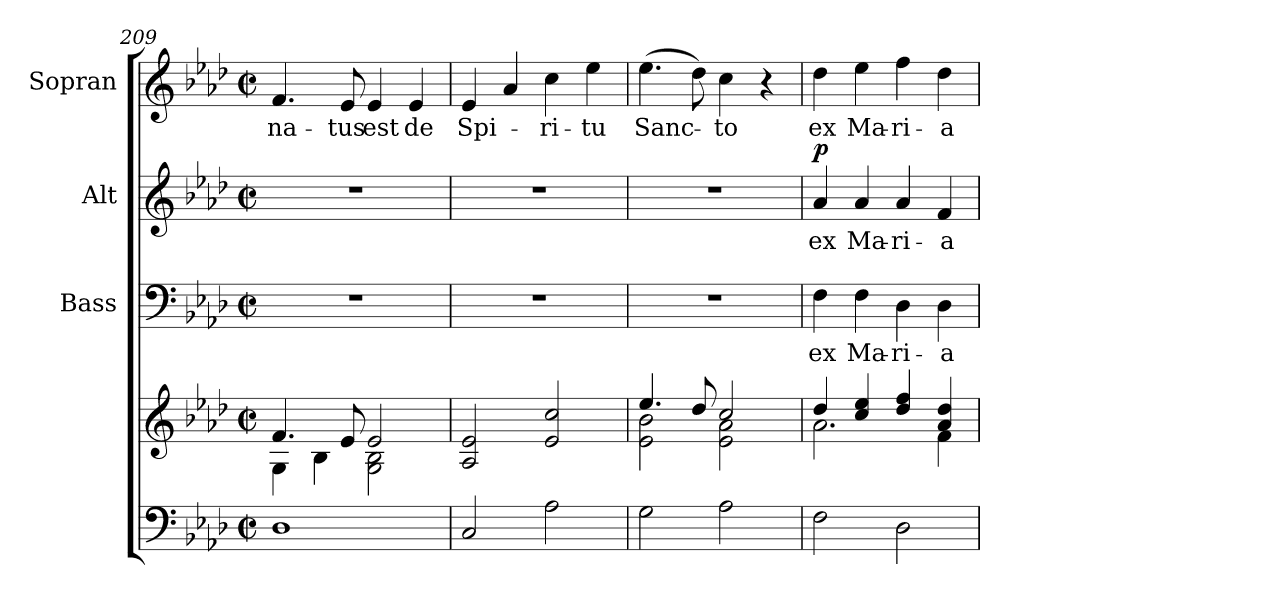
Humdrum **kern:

**kern	**kern	**kern	**text	**kern	**text	**dynam	**kern	**text
*part4	*part4	*part3	*part3	*part2	*part2	*part2	*part1	*part1
*staff5	*staff4	*staff3	*staff3	*staff2	*staff2	*staff2	*staff1	*staff1
*	*	*I"Bass	*	*I"Alt	*	*	*I"Sopran	*
*	*	*I'B.	*	*I'A.	*	*	*I'S.	*
*clefF4	*clefG2	*clefF4	*	*clefG2	*	*	*clefG2	*
*k[b-e-a-d-]	*k[b-e-a-d-]	*k[b-e-a-d-]	*	*k[b-e-a-d-]	*	*	*k[b-e-a-d-]	*
*A-:	*A-:	*A-:	*	*A-:	*	*	*A-:	*
*M2/2	*M2/2	*M2/2	*	*M2/2	*	*	*M2/2	*
*met(c|)	*met(c|)	*met(c|)	*	*met(c|)	*	*	*met(c|)	*
=209	=209	=209	=209	=209	=209	=209	=209	=209
*	*^	*	*	*	*	*	*	*
!	!	!	!	!	!	!	!	!	!LO:LY:b
1D-	4.f/	4G\	1r	.	1r	.	.	4.f/	-na-
.	.	4B-\	.	.	.	.	.	.	.
!	!	!	!	!	!	!	!	!	!LO:LY:b
.	8e-/	.	.	.	.	.	.	8e-/	-tus
!	!	!	!	!	!	!	!	!	!LO:LY:b
.	2e-/	2G\ 2B-\	.	.	.	.	.	4e-/	est
!	!	!	!	!	!	!	!	!	!LO:LY:b
.	.	.	.	.	.	.	.	4e-/	de
*	*v	*v	*	*	*	*	*	*	*
=210	=210	=210	=210	=210	=210	=210	=210	=210
!	!	!	!	!	!	!	!	!LO:LY:b
2C/	2A-/ 2e-/	1r	.	1r	.	.	4e-/	Spi-
.	.	.	.	.	.	.	4a-/	.
!	!	!	!	!	!	!	!	!LO:LY:b
2A-\	2e-/ 2cc/	.	.	.	.	.	4cc\	-ri-
!	!	!	!	!	!	!	!	!LO:LY:b
.	.	.	.	.	.	.	4ee-\	-tu
=211	=211	=211	=211	=211	=211	=211	=211	=211
*	*^	*	*	*	*	*	*	*
!	!	!	!	!	!	!	!	!	!LO:LY:b
2G\	4.ee-/	2e-\ 2b-\	1r	.	1r	.	.	(>4.ee-\	Sanc-
.	8dd-/	.	.	.	.	.	.	8dd-\)	.
!	!	!	!	!	!	!	!	!	!LO:LY:b
2A-\	2cc/	2e-\ 2a-\	.	.	.	.	.	4cc\	-to
.	.	.	.	.	.	.	.	4r	.
=212	=212	=212	=212	=212	=212	=212	=212	=212	=212
!	!	!	!	!LO:LY:b	!	!LO:LY:b	!LO:DY:a	!	!LO:LY:b
2F\	4dd-/	2.a-\	4F\	ex	4a-/	ex	p	4dd-\	ex
!	!	!	!	!LO:LY:b	!	!LO:LY:b	!	!	!LO:LY:b
.	4cc/ 4ee-/	.	4F\	Ma-	4a-/	Ma-	.	4ee-\	Ma-
!	!	!	!	!LO:LY:b	!	!LO:LY:b	!	!	!LO:LY:b
2D-\	4dd-/ 4ff/	.	4D-\	-ri-	4a-/	-ri-	.	4ff\	-ri-
!	!	!	!	!LO:LY:b	!	!LO:LY:b	!	!	!LO:LY:b
.	4a-/ 4dd-/	4f\	4D-\	-a	4f/	-a	.	4dd-\	-a
*	*v	*v	*	*	*	*	*	*	*
=	=	=	=	=	=	=	=	=
*-	*-	*-	*-	*-	*-	*-	*-	*-
